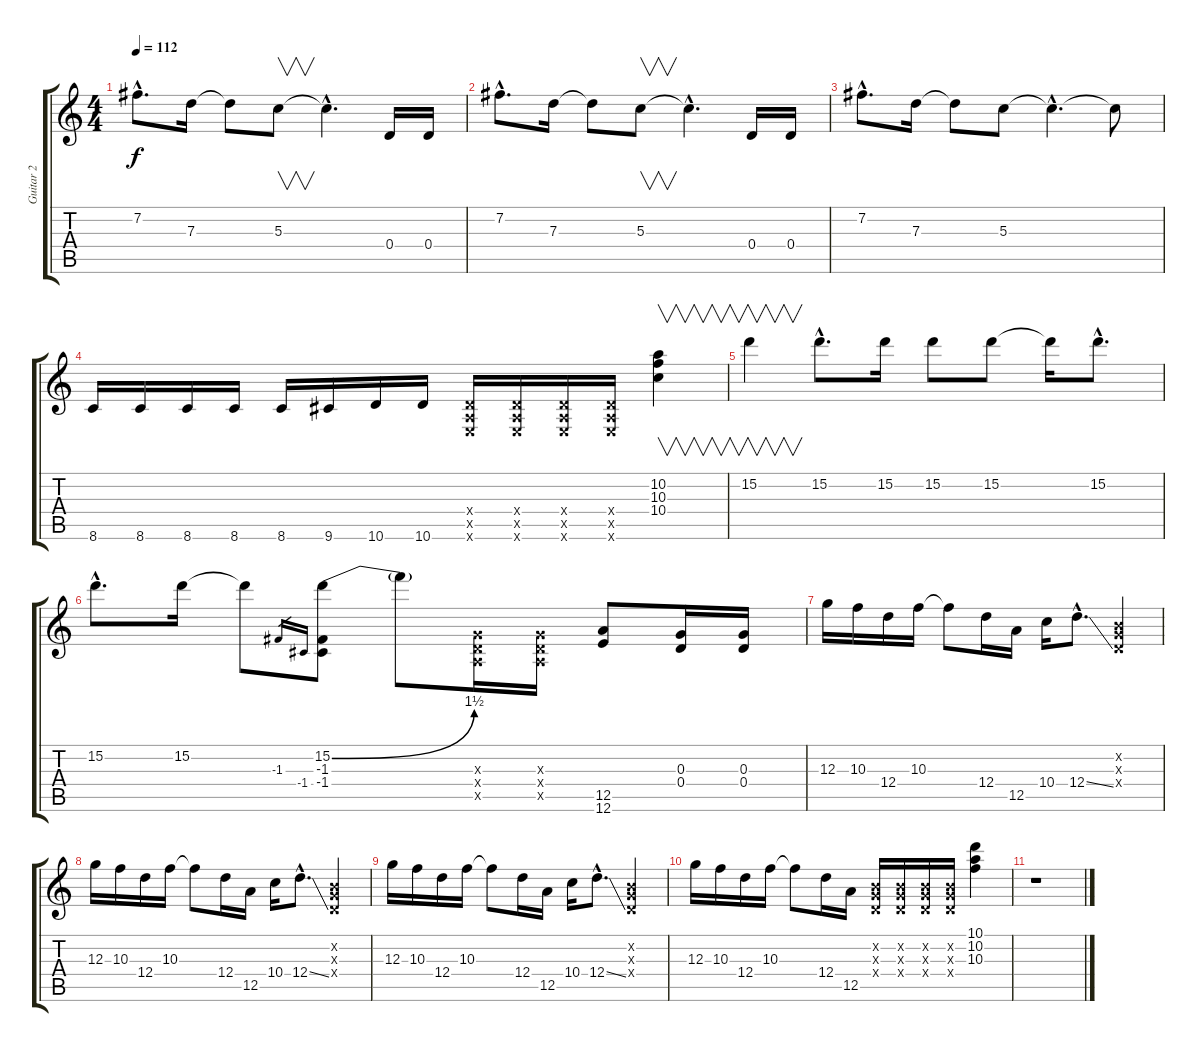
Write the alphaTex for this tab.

\track ("Guitar 2" "Guitar 2") {instrument distortionguitar}
\staff {score tabs}
\tuning (E4 B3 G3 D3 A2 E2) {hide}
\ts (4 4)
\tempo 112
\clef g2
\ks c
7.2{hac}.8{d dy f} 7.3.16 7.3{t}.8 5.3.8{v} 5.3{hac t}.4{d} 0.4.16 0.4.16 |
7.2{hac}.8{d} 7.3.16 7.3{t}.8 5.3.8{v} 5.3{hac t}.4{d} 0.4.16 0.4.16 |
7.2{hac}.8{d} 7.3.16 7.3{t}.8 5.3.8 5.3{hac t}.4{d} 5.3{t}.8 |
8.6.16 8.6.16 8.6.16 8.6.16 8.6.16 9.6.16 10.6.16 10.6.16 (0.4{x} 0.5{x} 0.6{x}).16 (0.4{x} 0.5{x} 0.6{x}).16 (0.4{x} 0.5{x} 0.6{x}).16 (0.4{x} 0.5{x} 0.6{x}).16 (10.2 10.3 10.4).4{v} |
15.2.4{v} 15.2{hac}.8{d} 15.2.16 15.2.8 15.2.8 15.2{t}.16 15.2{hac}.8{d} |
15.2{hac}.8{d} 15.2.16 15.2{t}.8 -1.3.16{gr} -1.4.16{gr} (15.2{be (bend 0 0 60 6)} -1.3 -1.4).8 15.2{t}.8 (0.3{x} 0.4{x} 0.5{x}).16 (0.3{x} 0.4{x} 0.5{x}).16 (12.5 12.6).8 (0.3 0.4).16 (0.3 0.4).16 |
12.3.16 10.3.16 12.4.16 10.3.16 10.3{t}.8 12.4.16 12.5.16 10.4.16 12.4{ss hac}.8{d} (0.2{x} 0.3{x} 0.4{x}).4 |
12.3.16 10.3.16 12.4.16 10.3.16 10.3{t}.8 12.4.16 12.5.16 10.4.16 12.4{ss hac}.8{d} (0.2{x} 0.3{x} 0.4{x}).4 |
12.3.16 10.3.16 12.4.16 10.3.16 10.3{t}.8 12.4.16 12.5.16 10.4.16 12.4{ss hac}.8{d} (0.2{x} 0.3{x} 0.4{x}).4 |
12.3.16 10.3.16 12.4.16 10.3.16 10.3{t}.8 12.4.16 12.5.16 (0.2{x} 0.3{x} 0.4{x}).16 (0.2{x} 0.3{x} 0.4{x}).16 (0.2{x} 0.3{x} 0.4{x}).16 (0.2{x} 0.3{x} 0.4{x}).16 (10.1 10.2 10.3).4 |
r.1
